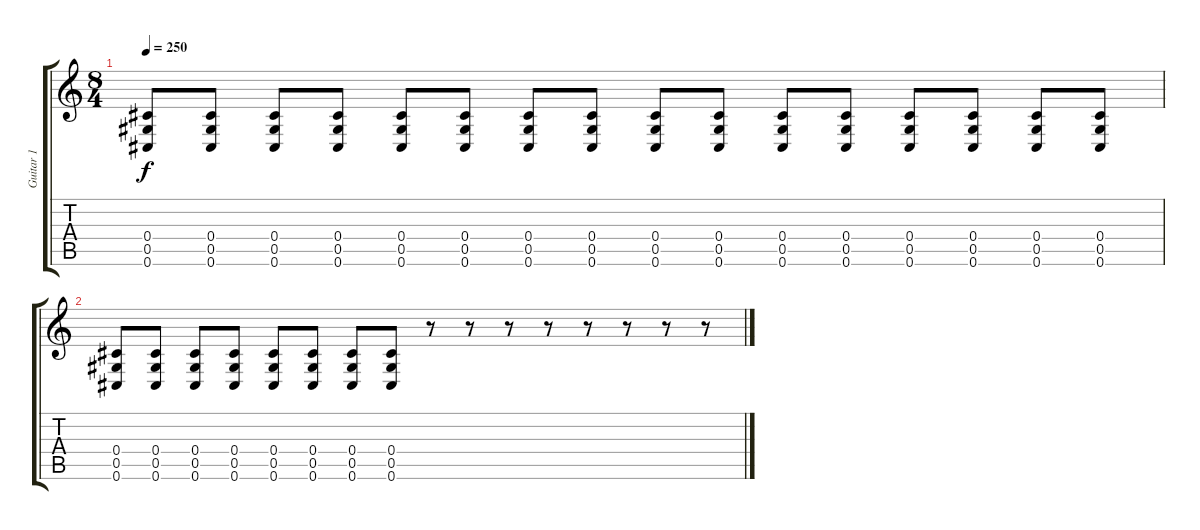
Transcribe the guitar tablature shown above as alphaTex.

\track ("Guitar 1" "Guitar 1") {instrument overdrivenguitar}
\staff {score tabs}
\tuning (Eb4 Bb3 Gb3 Db3 Ab2 Db2) {hide}
\ts (8 4)
\tempo 250
\clef g2
\ks c
(0.4 0.5 0.6).8{dy f volume 12} (0.4 0.5 0.6).8 (0.4 0.5 0.6).8 (0.4 0.5 0.6).8 (0.4 0.5 0.6).8 (0.4 0.5 0.6).8 (0.4 0.5 0.6).8 (0.4 0.5 0.6).8 (0.4 0.5 0.6).8 (0.4 0.5 0.6).8 (0.4 0.5 0.6).8 (0.4 0.5 0.6).8 (0.4 0.5 0.6).8 (0.4 0.5 0.6).8 (0.4 0.5 0.6).8 (0.4 0.5 0.6).8 |
(0.4 0.5 0.6).8 (0.4 0.5 0.6).8 (0.4 0.5 0.6).8 (0.4 0.5 0.6).8 (0.4 0.5 0.6).8 (0.4 0.5 0.6).8 (0.4 0.5 0.6).8 (0.4 0.5 0.6).8 r.8 r.8 r.8 r.8 r.8 r.8 r.8 r.8
